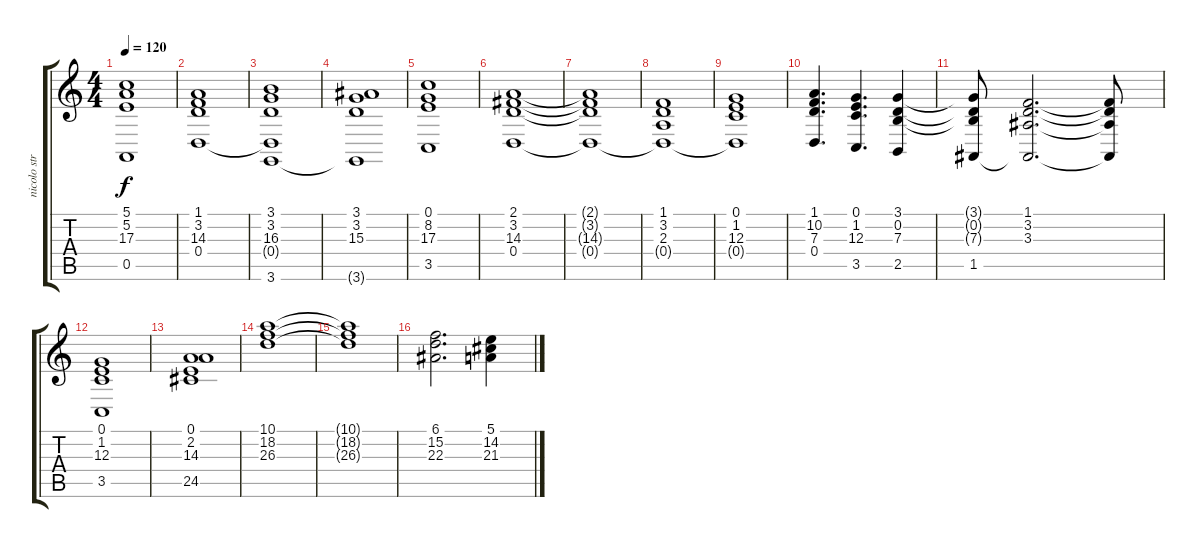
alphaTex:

\track ("nicolo string and organo solo" "nicolo str") {instrument stringensemble1}
\staff {score tabs}
\tuning (E4 B3 G3 D3 A2 E2) {hide}
\ts (4 4)
\tempo 120
\clef g2
\ks c
(5.1{t} 5.2{t} 17.3{t} 0.5{t}).1{dy f} |
(1.1 3.2 14.3 0.4).1 |
(3.1 3.2 16.3 0.4{t} 3.6).1 |
(3.1 3.2 15.3 3.6{t}).1 |
(0.1 8.2 17.3 3.5).1 |
(2.1 3.2 14.3 0.4).1 |
(2.1{t} 3.2{t} 14.3{t} 0.4{t}).1 |
(1.1 3.2 2.3 0.4{t}).1 |
(0.1 1.2 12.3 0.4{t}).1 |
(1.1 10.2 7.3 0.4).4{d} (0.1 1.2 12.3 3.5).4{d} (3.1 0.2 7.3 2.5).4 |
(3.1{t} 0.2{t} 7.3{t} 1.5).8 (1.1 3.2 3.3 1.5{t}).2{d} (1.1{t} 3.2{t} 3.3{t} 1.5{t}).8 |
(0.1 1.2 12.3 3.5).1 |
(0.1 2.2 14.3 24.5).1 |
(10.1 18.2 26.3).1{instrument percussiveorgan} |
(10.1{t} 18.2{t} 26.3{t}).1 |
(6.1 15.2 22.3).2{d} (5.1 14.2 21.3).4
